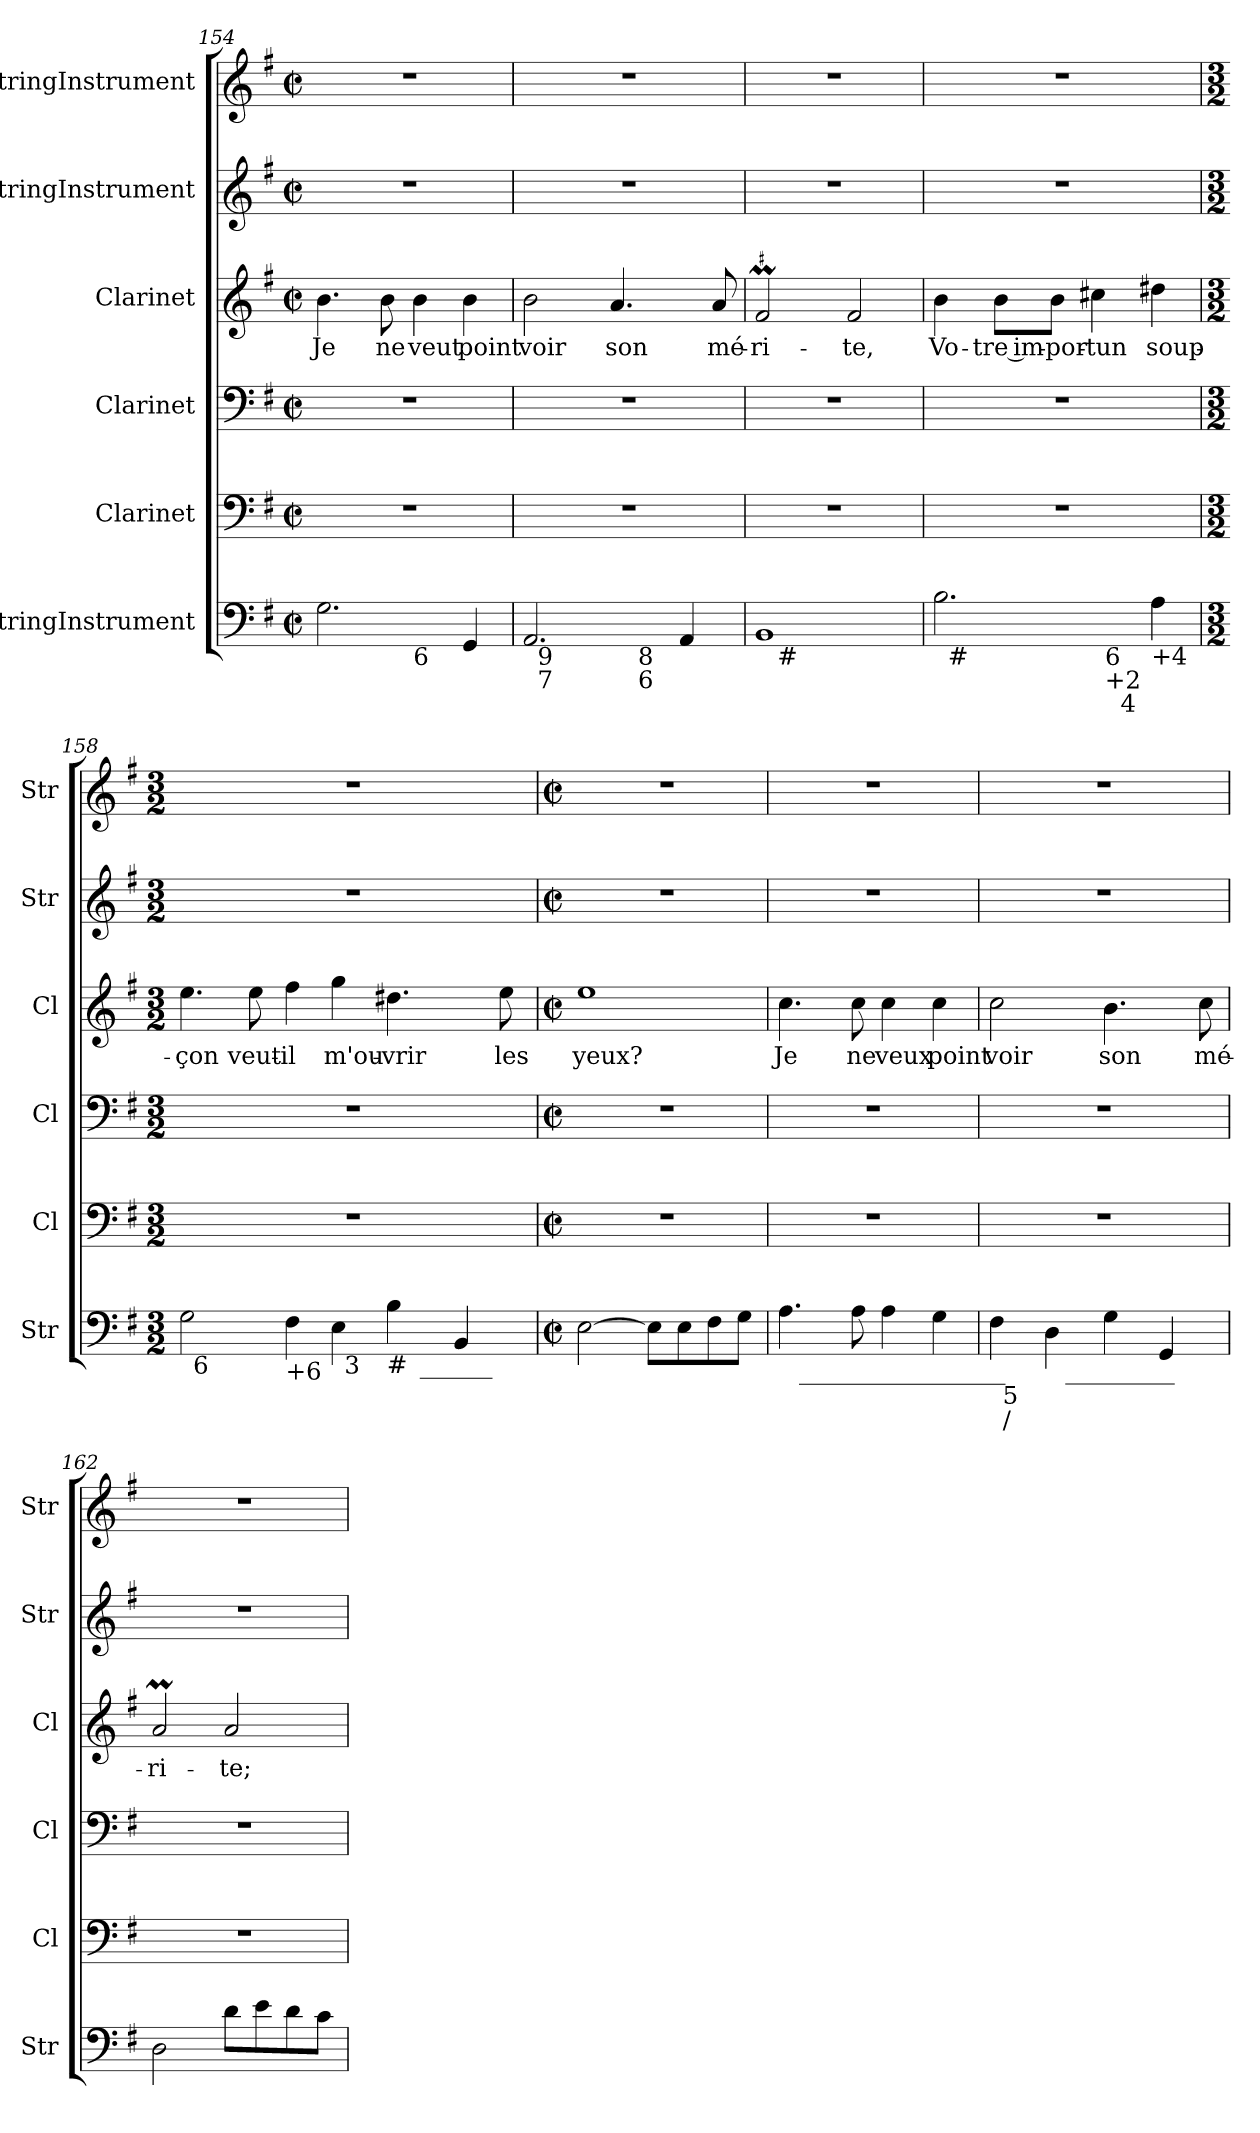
**kern	**kern	**kern	**kern	**text	**kern	**kern
*part6	*part5	*part4	*part3	*part3	*part2	*part1
*staff6	*staff5	*staff4	*staff3	*staff3	*staff2	*staff1
*I"StringInstrument	*I"Clarinet	*I"Clarinet	*I"Clarinet	*	*I"StringInstrument	*I"StringInstrument
*I'Str	*I'Cl	*I'Cl	*I'Cl	*	*I'Str	*I'Str
*clefF4	*clefF4	*clefF4	*clefG2	*	*clefG2	*clefG2
*	*ITrd1c2	*ITrd1c2	*ITrd1c2	*	*	*
*k[f#]	*k[b-]	*k[b-]	*k[b-]	*	*k[f#]	*k[f#]
*G:	*F:	*F:	*F:	*	*G:	*G:
*M2/2	*M2/2	*M2/2	*M2/2	*	*M2/2	*M2/2
*met(c|)	*met(c|)	*met(c|)	*met(c|)	*	*met(c|)	*met(c|)
=154	=154	=154	=154	=154	=154	=154
*^	*	*	*	*	*	*
2.G\	2ryy	1r	1r	4.a\	Je	1r	1r
.	.	.	.	8a\	ne	.	.
!	!LO:TX:b:t=6	!	!	!	!	!	!
.	2ryy	.	.	4a\	veut	.	.
4GG/	.	.	.	4a\	point	.	.
=155	=155	=155	=155	=155	=155	=155	=155
*	*^	*	*	*	*	*	*
2.AA/	32ryy	2ryy	1r	1r	2a\	voir	1r	1r
!	!LO:TX:b:t=9\n7	!	!	!	!	!	!	!
.	2ryy	.	.	.	.	.	.	.
.	.	16ryy	.	.	4.g/	son	.	.
.	4...ryy	.	.	.	.	.	.	.
!	!	!LO:TX:b:t=8\n6	!	!	!	!	!	!
.	.	4..ryy	.	.	.	.	.	.
4AA/	.	.	.	.	.	.	.	.
.	.	.	.	.	8g/	mé-	.	.
*	*v	*v	*	*	*	*	*	*
!!LO:LB:g=z
=156	=156	=156	=156	=156	=156	=156	=156
1BB	16ryy	1r	1r	2eM/	-ri-	1r	1r
!	!LO:TX:b:t=#	!	!	!	!	!	!
.	2...ryy	.	.	.	.	.	.
.	.	.	.	2e/	-te,	.	.
=157	=157	=157	=157	=157	=157	=157	=157
2.B\	32ryy	1r	1r	4a\	Vo-	1r	1r
!	!LO:TX:b:t=#	!	!	!	!	!	!
.	2ryy	.	.	.	.	.	.
.	.	.	.	8a\L	-tre im-	.	.
.	.	.	.	8a\J	-por-	.	.
.	.	.	.	4bn\	-tun	.	.
!	!LO:TX:b:t=6\n+2\n  4	!	!	!	!	!	!
.	4...ryy	.	.	.	.	.	.
!LO:TX:b:t=+4	!	!	!	!	!	!	!
4A\	.	.	.	4cc#X\	soup-	.	.
*v	*v	*	*	*	*	*	*
=158	=158	=158	=158	=158	=158	=158
*M3/2	*M3/2	*M3/2	*M3/2	*	*M3/2	*M3/2
*^	*	*	*	*	*	*
*	*^	*	*	*	*	*	*
*	*	*^	*	*	*	*	*	*
2G\	32ryy	2ryy	1ryy	1.r	1.r	4.dd\	-çon	1.r	1.r
!	!LO:TX:b:t=6	!	!	!	!	!	!	!	!
.	1ryy	.	.	.	.	.	.	.	.
.	.	.	.	.	.	8dd\	veut-	.	.
!LO:TX:b:t=+6	!	!	!	!	!	!	!	!	!
4F#\	.	4ryy	.	.	.	4ee\	-il	.	.
4E\	.	32ryy	.	.	.	4ff\	m'ou-	.	.
!	!	!LO:TX:b:t=3	!	!	!	!	!	!	!
.	.	2ryy	.	.	.	.	.	.	.
!LO:TX:b:t=#	!	!	!	!	!	!	!	!	!
4B\	.	.	16.ryy	.	.	4.cc#X\	-vrir	.	.
.	4...ryy	.	.	.	.	.	.	.	.
!	!	!	!LO:TX:b:t=______	!	!	!	!	!	!
.	.	.	4ryy	.	.	.	.	.	.
4BB/	.	.	.	.	.	.	.	.	.
.	.	8..ryy	.	.	.	.	.	.	.
.	.	.	8ryy	.	.	.	.	.	.
.	.	.	.	.	.	8dd\	les	.	.
.	.	.	32ryy	.	.	.	.	.	.
*v	*v	*v	*v	*	*	*	*	*	*
=159	=159	=159	=159	=159	=159	=159
*M2/2	*M2/2	*M2/2	*M2/2	*	*M2/2	*M2/2
*met(c|)	*met(c|)	*met(c|)	*met(c|)	*	*met(c|)	*met(c|)
*^	*	*	*	*	*	*
*	*^	*	*	*	*	*	*
*	*	*^	*	*	*	*	*	*
!LO:TX:b:t=_____________	!	!	!	!	!	!	!	!	!
*v	*v	*v	*v	*	*	*	*	*	*
[2E\	1r	1r	1dd	yeux?	1r	1r
8E\L]	.	.	.	.	.	.
8E\	.	.	.	.	.	.
8F#\	.	.	.	.	.	.
8G\J	.	.	.	.	.	.
!!LO:PB:g=z
=160	=160	=160	=160	=160	=160	=160
*^	*	*	*	*	*	*
4.A\	16ryy	1r	1r	4.b-\	Je	1r	1r
!	!LO:TX:b:t=_________________	!	!	!	!	!	!
.	2...ryy	.	.	.	.	.	.
8A\	.	.	.	8b-\	ne	.	.
4A\	.	.	.	4b-\	veux	.	.
4G\	.	.	.	4b-\	point	.	.
=161	=161	=161	=161	=161	=161	=161	=161
*	*^	*	*	*	*	*	*
4F#\	32ryy	4ryy	1r	1r	2b-\	voir	1r	1r
!	!LO:TX:b:t=5	!	!	!	!	!	!	!
!	!LO:TX:b:t=/	!	!	!	!	!	!	!
.	2ryy	.	.	.	.	.	.	.
4D\	.	16ryy	.	.	.	.	.	.
!	!	!LO:TX:b:t=_________	!	!	!	!	!	!
.	.	2ryy	.	.	.	.	.	.
4G\	.	.	.	.	4.a\	son	.	.
.	4...ryy	.	.	.	.	.	.	.
4GG/	.	.	.	.	.	.	.	.
.	.	8.ryy	.	.	.	.	.	.
.	.	.	.	.	8b-\	mé-	.	.
*v	*v	*v	*	*	*	*	*	*
=162	=162	=162	=162	=162	=162	=162
2D\	1r	1r	2gM/	-ri-	1r	1r
8d\L	.	.	2g/	-te;	.	.
8e\	.	.	.	.	.	.
8d\	.	.	.	.	.	.
8c\J	.	.	.	.	.	.
=	=	=	=	=	=	=
*-	*-	*-	*-	*-	*-	*-
